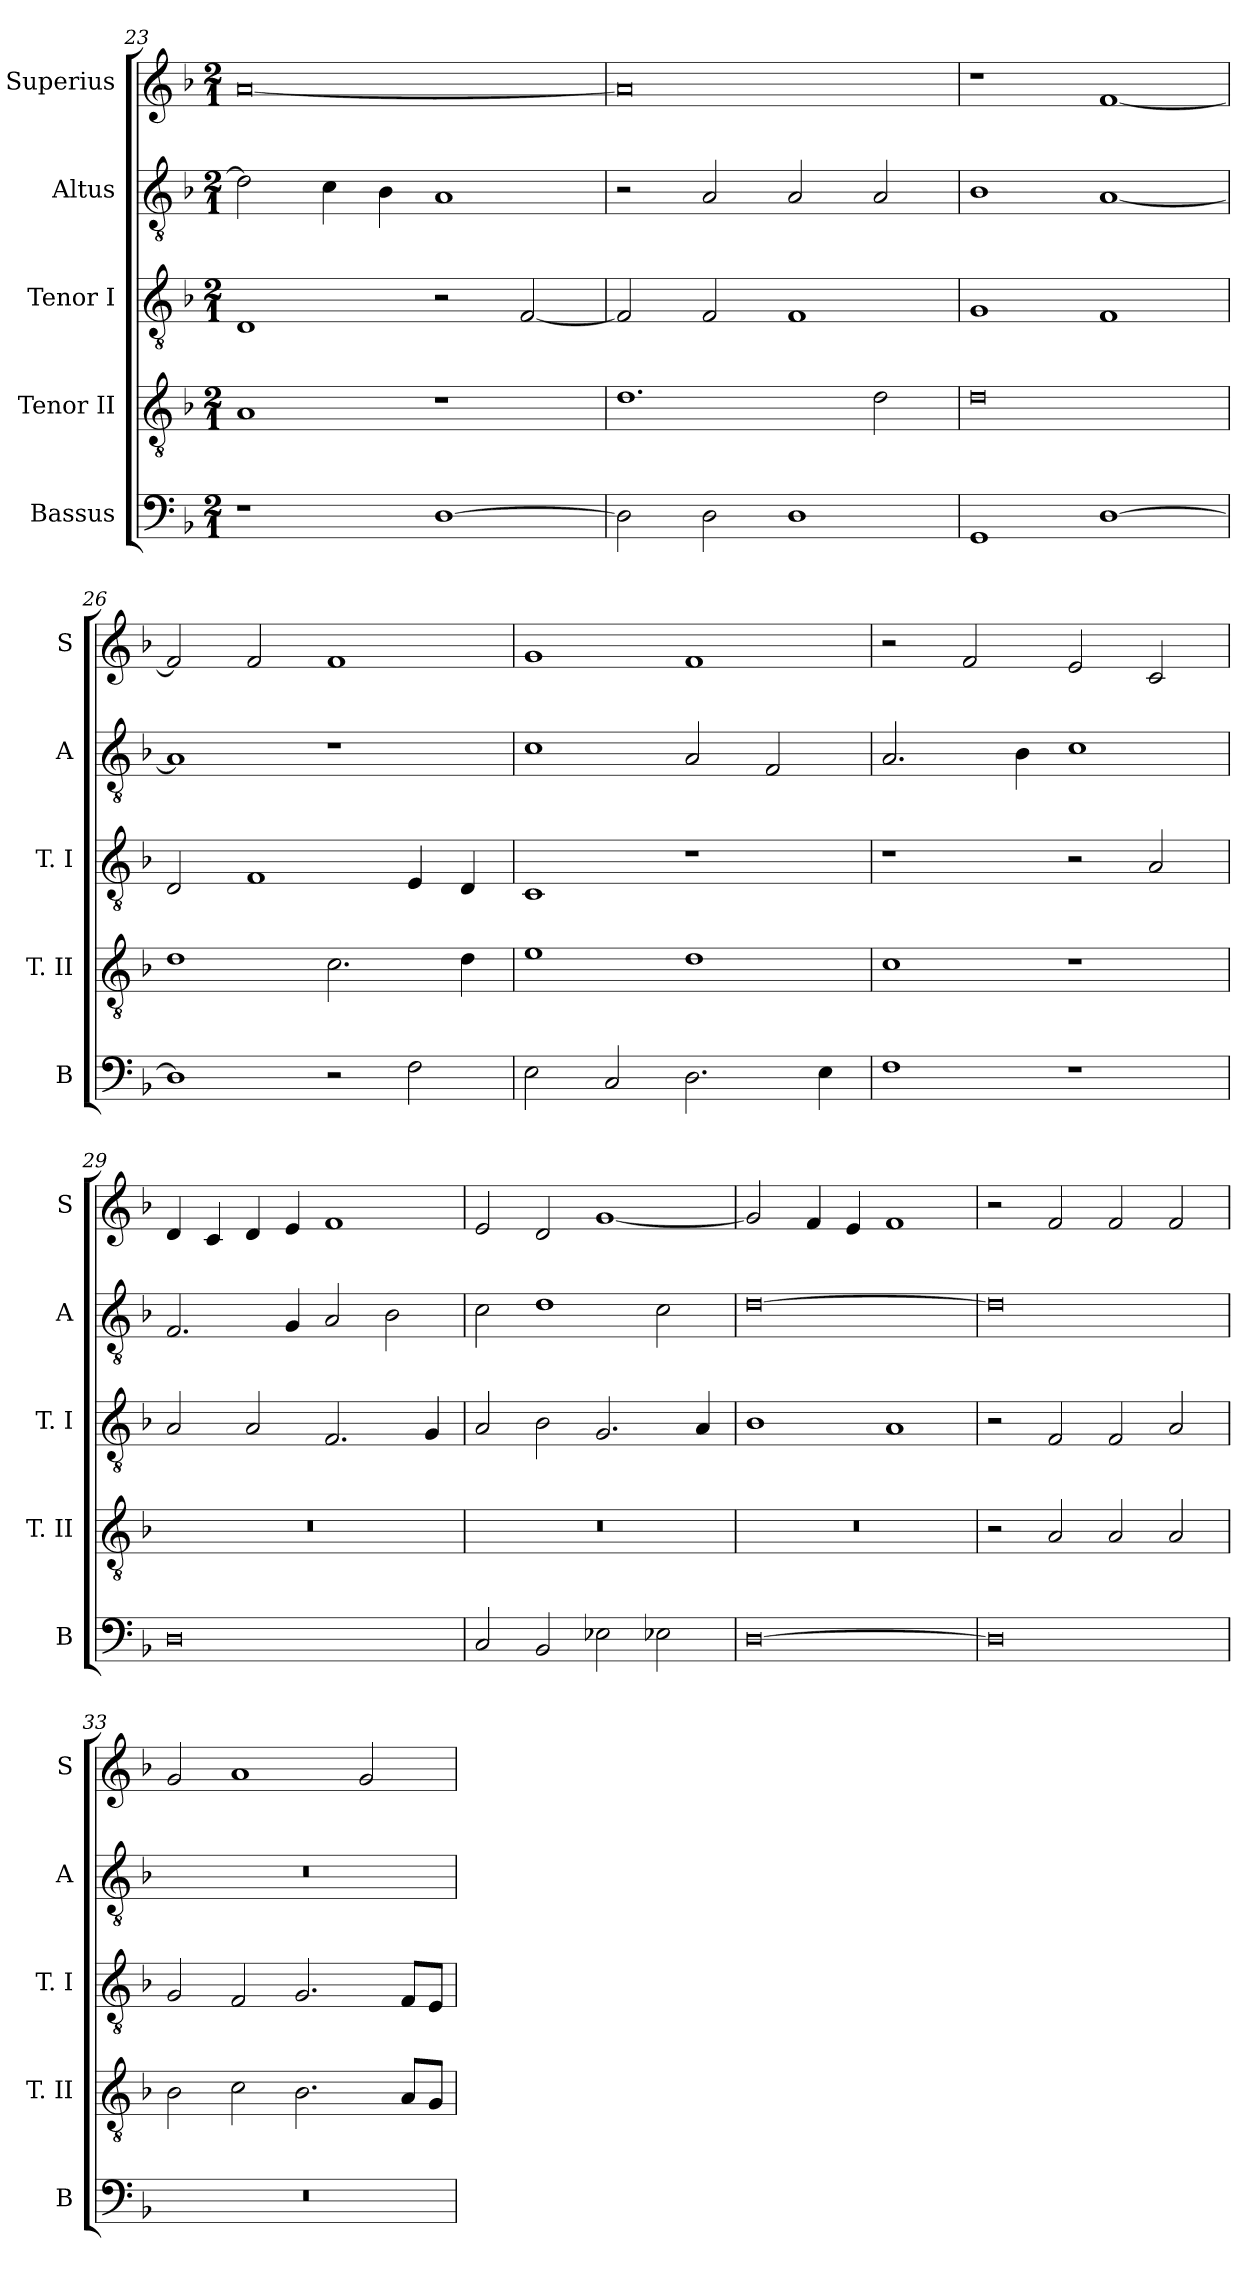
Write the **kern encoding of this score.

**kern	**kern	**kern	**kern	**kern
*part5	*part4	*part3	*part2	*part1
*staff5	*staff4	*staff3	*staff2	*staff1
*I"Bassus	*I"Tenor II	*I"Tenor I	*I"Altus	*I"Superius
*I'B	*I'T. II	*I'T. I	*I'A	*I'S
*clefF4	*clefGv2	*clefGv2	*clefGv2	*clefG2
*k[b-]	*k[b-]	*k[b-]	*k[b-]	*k[b-]
*F:	*F:	*F:	*F:	*F:
*M2/1	*M2/1	*M2/1	*M2/1	*M2/1
=23	=23	=23	=23	=23
1r	1A	1D	2d]	[0a
.	.	.	4c	.
.	.	.	4B-	.
[1D	1r	2r	1A	.
.	.	[2F	.	.
=24	=24	=24	=24	=24
2D]	1.d	2F]	2r	0a]
2D	.	2F	2A	.
1D	.	1F	2A	.
.	2d	.	2A	.
=25	=25	=25	=25	=25
1GG	0d	1G	1B-	1r
[1D	.	1F	[1A	[1f
=26	=26	=26	=26	=26
1D]	1d	2D	1A]	2f]
.	.	1F	.	2f
2r	2.c	.	1r	1f
2F	.	4E	.	.
.	4d	4D	.	.
=27	=27	=27	=27	=27
2E	1e	1C	1c	1g
2C	.	.	.	.
2.D	1d	1r	2A	1f
.	.	.	2F	.
4E	.	.	.	.
=28	=28	=28	=28	=28
1F	1c	1r	2.A	2r
.	.	.	.	2f
.	.	.	4B-	.
1r	1r	2r	1c	2e
.	.	2A	.	2c
=29	=29	=29	=29	=29
0D	0r	2A	2.F	4d
.	.	.	.	4c
.	.	2A	.	4d
.	.	.	4G	4e
.	.	2.F	2A	1f
.	.	.	2B-	.
.	.	4G	.	.
=30	=30	=30	=30	=30
2C	0r	2A	2c	2e
2BB-	.	2B-	1d	2d
2E-X	.	2.G	.	[1g
2E-X	.	.	2c	.
.	.	4A	.	.
=31	=31	=31	=31	=31
[0D	0r	1B-	[0d	2g]
.	.	.	.	4f
.	.	.	.	4e
.	.	1A	.	1f
=32	=32	=32	=32	=32
0D]	2r	2r	0d]	2r
.	2A	2F	.	2f
.	2A	2F	.	2f
.	2A	2A	.	2f
=33	=33	=33	=33	=33
0r	2B-	2G	0r	2g
.	2c	2F	.	1a
.	2.B-	2.G	.	.
.	.	.	.	2g
.	8AL	8FL	.	.
.	8GJ	8EJ	.	.
=	=	=	=	=
*-	*-	*-	*-	*-
